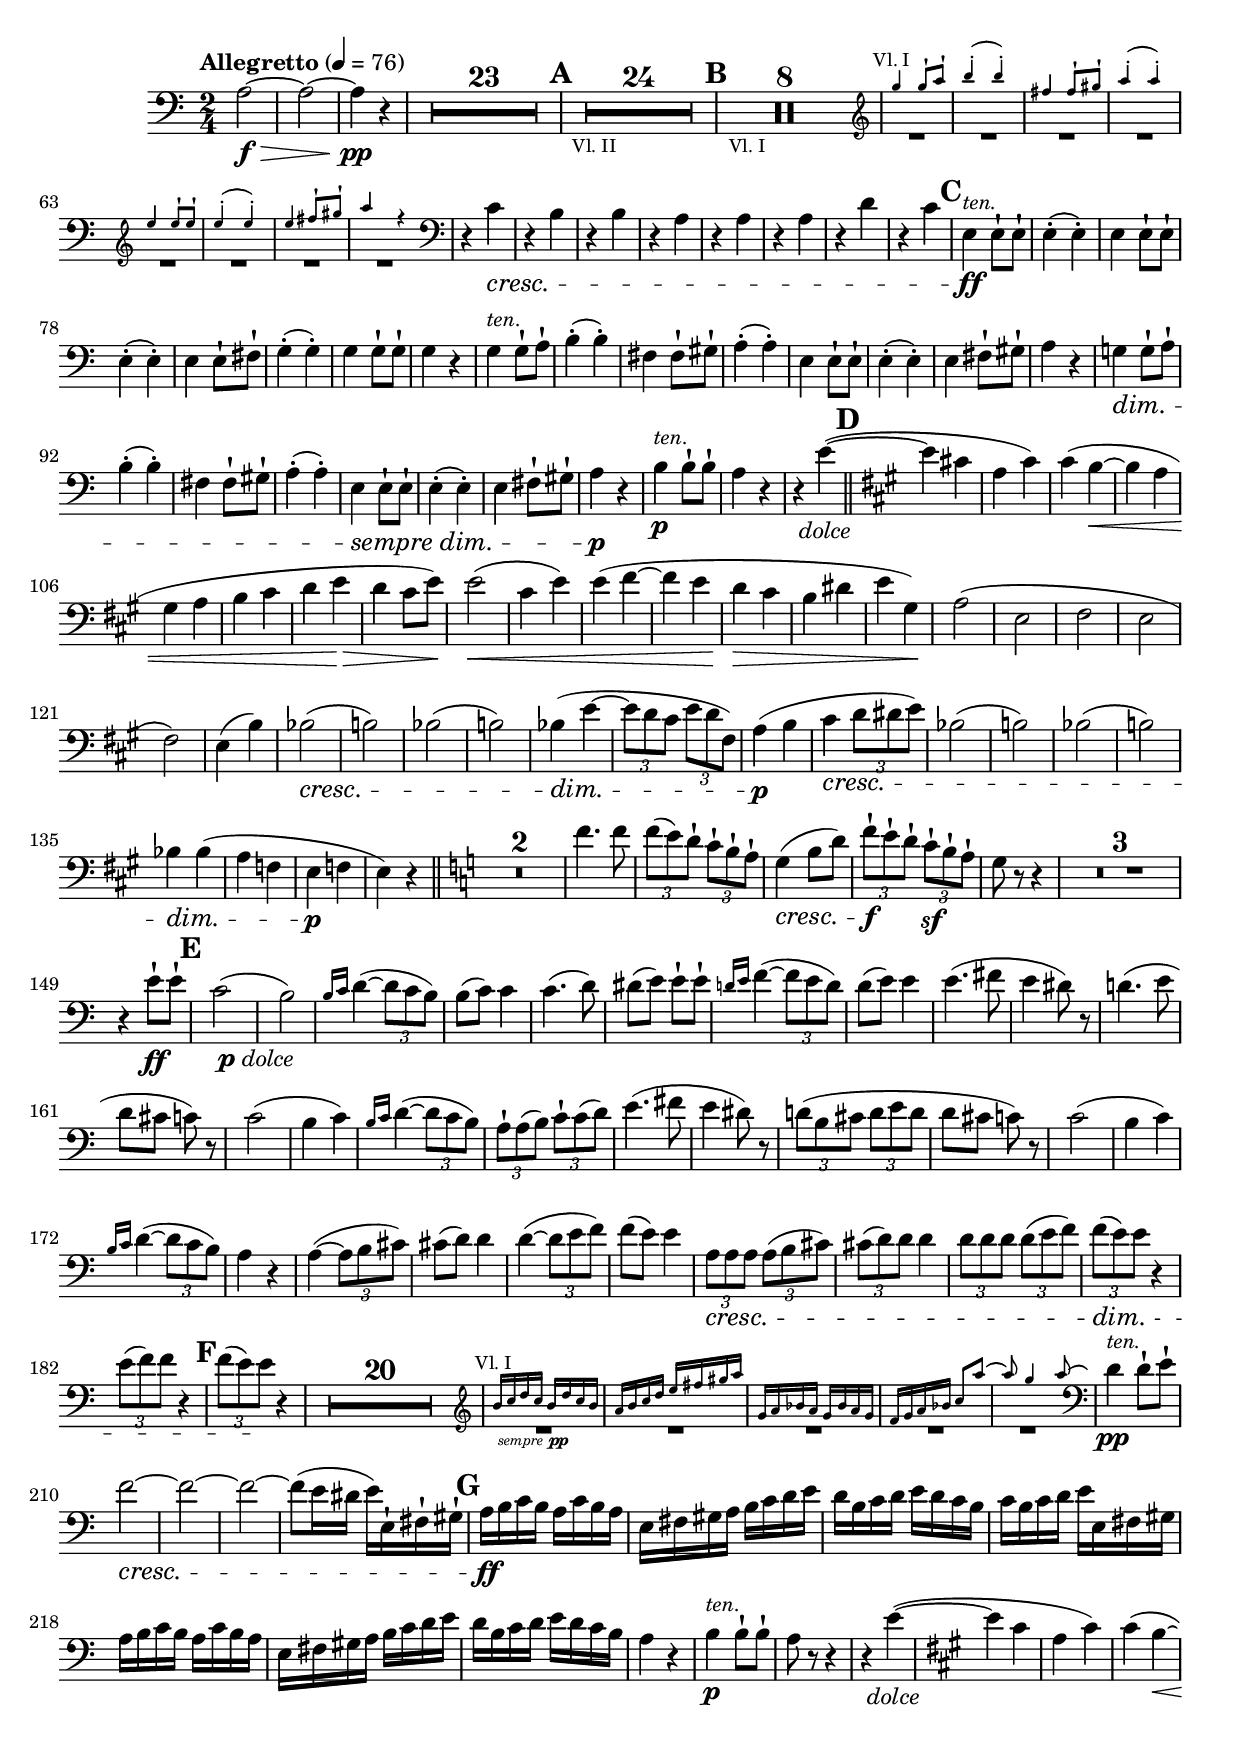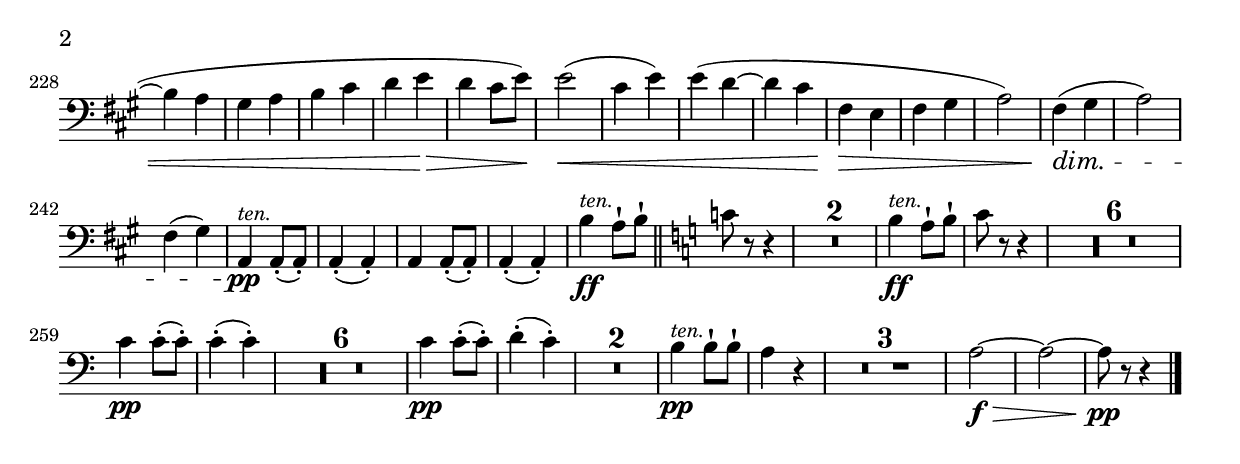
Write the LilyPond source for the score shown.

\version "2.24"

\version "2.24"

\include "../../definitions.ly"
\version "2.24"

\include "../../definitions.ly"

\addQuote "M2Vl1" {
	\relative c''' {
		R2*3 |
		R2*23 |
		R2*24 |
		R2*8 |
		g4 g8-! a8-! |
		b4(-. b4-.) |
		fis4 fis8-! gis-! |
		a4(-. a4-.) |
		e4 e8-! e8-! |
		e4(-. e4-.) |
		e4 fis8-! gis8-! |
		a4 r4 |
		R2*137 |
		b,16 \semprepp c d c b d c b |
		a b c d e fis gis a |
		g, a bes a g bes a g |
		f g a bes c8 a'8~ |
		a8 g4 \tweak control-points #'((4.2 . 3.5) (5 . 4) (5.5 . 4) (6 . 3.5)) ( <> ) a8  |
	}
}

\version "2.24"

\include "../../definitions.ly"
\version "2.24"

\include "../../definitions.ly"

\addQuote "M2Vl1" {
	\relative c''' {
		R2*3 |
		R2*23 |
		R2*24 |
		R2*8 |
		g4 g8-! a8-! |
		b4(-. b4-.) |
		fis4 fis8-! gis-! |
		a4(-. a4-.) |
		e4 e8-! e8-! |
		e4(-. e4-.) |
		e4 fis8-! gis8-! |
		a4 r4 |
		R2*137 |
		b,16 \semprepp c d c b d c b |
		a b c d e fis gis a |
		g, a bes a g bes a g |
		f g a bes c8 a'8~ |
		a8 g4 \tweak control-points #'((4.2 . 3.5) (5 . 4) (5.5 . 4) (6 . 3.5)) ( <> ) a8  |
	}
}


voicebeethovenHxmouvementCxbassonBxmd = \absolute {
	\include "../../parametres.ly"
	\clef bass \time 2/4 \key a \minor \tempo "Allegretto" 4=76
	c'2~ \f\> |
	c'2~ |
	c'4\pp r4 |
	R2*23 |
	\mark\default
	<>_\markup{\center-align \tiny "Vl. II"} R2*24 |
	\mark\default
	<>_\markup{\center-align \tiny "Vl. I"} R2*8 |
	\cueDuringWithClef #"M2Vl1" #UP "treble" {<>^\markup {\center-align \tiny "Vl. I"} R2*8} |
	r4 e'4 \cresc |
	r4 fis'4 |
	r4 d'4 |
	r4 e'4 |
	r4 e'4 |
	r4 e'4 |
	r4 d'4 |
	r4 c'4 |
	\mark\default
	e'4\tenutotext \ff e'8-! e'8-! |
	e'4-.( e'4-.) |
	e'4 e'8-! e'8-! |
	e'4-.( e'4-.) |
	e'4 e'8-! fis'8-! |
	g'4-.( g'4-.) |
	g'4 g'8-! g'8-! |
	g'4 r4 |
	g4\tenutotext g8-! a8-! |
	b4-.( b4-.) |
	fis4 fis8-! gis8-! |
	a4-.( a4-.) |
	e'4 e'8-! e'8-! |
	e'4-.( e'4-.) |
	e'4 fis8-! gis8-! |
	a4 r4 |
	g4 \dim g8-! a8-! |
	b4-.( b4-.) |
	fis4 fis8-! gis8-! |
	a4-.( a4-.) |
	e'4 \sempredim e'8-! e'8-! |
	e'4-.( e'4-.) |
	e4 fis8-! gis8-! |
	a4 \p r4 |
	d'4\tenutotext d'8-! d'8-! |
	c'4 r4 |
	r4 e'4(~ \dolce \section |
	\mark\default \barNumberCheck 102
	\key a \major e'4 cis'!4 |
	a4 cis'4) |
	cis'4( b4~ \< |
	b4 a4 |
	gis4 a4 |
	b4 cis'4 |
	d'4 e'4 \> |
	d'4 cis'8 e'8) |
	e'2( \< |
	cis'4 e'4) |
	e'4( fis'4~ |
	fis'4 e'4 |
	d'4 \> cis'4 |
	b4 dis'4 |
	e'4 gis4) \! |
	a2( |
	gis2 |
	a2 |
	gis2 |
	a2) |
	gis4( b4) |
	bes2( \cresc |
	b2) |
	bes2( |
	b2) |
	bes4( \dim e'4~ |
	\tuplet 3/2 {e'8 d'8 cis'8} \tuplet 3/2 {e'8 d'8 fis8}) |
	a4( \p b4 |
	cis'4 \cresc \tuplet 3/2 {d'8 dis'8 e'8}) |
	bes2( |
	b2) |
	bes2( |
	b2) |
	bes4 \dim e'4( |
	f'4 a4 |
	g4 \p b4 |
	c'4) r4 \section |
	\key a \minor
	R2*2 |
	f'4. f'8 |
	\tuplet 3/2 {f'8( e'8) d'8-!} \tuplet 3/2 {c'8-! b8-! a8-!} |
	g4( \cresc b8 d'8) |
	\tuplet 3/2 {f'8-! \f e'8-! d'8-!} \tuplet 3/2 {c'8-! \sf b8-! a8-!} |
	g8 r8 r4 |
	R2*3 |
	r4 e'8-! \ff e'8-! |
	\mark\default \barNumberCheck 150
	c'2( \pdolce |
	b2) |
	\grace{b16 c'16} d'4(~ \tuplet 3/2 {d'8 c'8 b8}) |
	b8( c'8) c'4 |
	c'4.( d'8) |
	dis'8( e'8) e'8-! e'8-! |
	\grace{d'16 e'16} f'4(~ \tuplet 3/2 {f'8 e'8 d'8}) |
	d'8( e'8) e'4 |
	e'4.( fis'8 |
	e'4 dis'8) r8 |
	d'4.( e'8 |
	d'8 cis'8 c'8) r8 |
	c'2( |
	b4 c'4) |
	\grace{b16 c'} d'4(~ \tuplet 3/2 {d'8 c'8 b8}) |
	\tuplet 3/2 {a8-! a8( b8)} \tuplet 3/2 {c'8-! c'8( d'8)} |
	e'4.( fis'8 |
	e'4 dis'8) r8 |
	% TODO: il faudrait mettre une liaison de phrasé
	\tuplet 3/2 {d'8( b8 cis'8} \tuplet 3/2 {d'8 e'8 d'8} |
	d'8 cis'8 c'8) r8 |
	c'2( |
	b4 c'4) |
	\grace{b16 c'} d'4(~ \tuplet 3/2 {d'8 c'8 b8}) |
	a4 r4 |
	a4(~ \tuplet 3/2 {a8 b8 cis'8}) |
	cis'8( d'8) d'4 |
	d'4(~ \tuplet 3/2 {d'8 e'8 f'8}) |
	f'8( e'8) e'4 |
	\tuplet 3/2 {a8 \cresc a8 a8} \tuplet 3/2 {a8( b8 cis'8)} |
	\tuplet 3/2 {cis'8( d'8) d'8} d'4 |
	\tuplet 3/2 {d'8 d'8 d'8} \tuplet 3/2 {d'8( e'8 f'8)} |
	\tuplet 3/2 {f'8( \dim e'8 ) e'8} r4 |
	\tuplet 3/2 {e'8( f'8) f'8} r4 |
	\mark\default \barNumberCheck 183
	\tuplet 3/2 {f'8( e'8) e'8 \!} r4 |
	R2*20 |
	\cueDuringWithClef #"M2Vl1" #UP "treble" {<>^\markup {\center-align \tiny "Vl. I"} R2*5} |
	d'4\tenutotext \pp d'8-! e'8-! |
	f'2~ \cresc |
	f'2~ |
	f'2~ |
	f'8( e'16 dis'16 e'16) e16-! fis16-! gis16-! |
	\mark\default \barNumberCheck 214
	a16 \ff b16 c'16 b16 a16 c'16 b16 a16 |
	e16 fis16 gis16 a16 b16 c'16 d'16 e'16 |
	d'16 b16 c'16 d'16 e'16 d'16 c'16 b16 |
	c'16 b16 c'16 d'16 e'16 e16 fis16 gis16 |
	a16 b16 c'16 b16 a16 c'16 b16 a16 |
	e16 fis16 gis16 a16 b16 c'16 d'16 e'16 |
	d'16 b16 c'16 d'16 e'16 d'16 c'16 b16 |
	a4 r4 |
	d'4\tenutotext \p d'8-! d'8-! |
	c'8 r8 r4 |
	r4 e'4(~ \dolce |
	\key a \major
	e'4 cis'4 |
	a4 cis'4 ) |
	cis'4( b4~ \< |
	b4 a4 |
	gis4 a4 |
	b4 cis'4 |
	d'4 e'4 \> |
	d'4 cis'8 e'8) |
	e'2( \< |
	cis'4 e'4) |
	e'4( fis'4~ |
	fis'4 e'4 |
	d'4 \> cis'4 |
	d'4 e'4 |
	cis'2) |
	d'4( \dim e'4 |
	cis'2) |
	d'4( e'4) |
	a4\tenutotext \pp a8-.( a8-.) |
	a4-.( a4-.) |
	a4 a8-.( a8-.) |
	a4-.( a4-.) |
	d'4\tenutotext \ff c'8-! d'8-! \section |
	\mark\default \barNumberCheck 248
	\key a \minor e'8 r8 r4 |
	R2*2 |
	d'4\tenutotext \ff c'8-! d'8-! |
	e'8 r8 r4 |
	R2*6 |
	c'4 \pp c'8-.( c'8-.) |
	c'4-.( c'4-.) |
	R2*6 |
	c'4 \pp c'8-.( c'8-.) |
	d'4-.( c'4-.) |
	R2*2 |
	d'4\tenutotext \pp d'8-! d'8-! |
	c'4 r4 |
	R2*3 |
	c'2~ \f\> |
	c'2~ |
	c'8 \pp r8 r4 \fine |
}

\version "2.24"

\include "../../definitions.ly"
\version "2.24"

\include "../../definitions.ly"

\addQuote "M2Vl1" {
	\relative c''' {
		R2*3 |
		R2*23 |
		R2*24 |
		R2*8 |
		g4 g8-! a8-! |
		b4(-. b4-.) |
		fis4 fis8-! gis-! |
		a4(-. a4-.) |
		e4 e8-! e8-! |
		e4(-. e4-.) |
		e4 fis8-! gis8-! |
		a4 r4 |
		R2*137 |
		b,16 \semprepp c d c b d c b |
		a b c d e fis gis a |
		g, a bes a g bes a g |
		f g a bes c8 a'8~ |
		a8 g4 \tweak control-points #'((4.2 . 3.5) (5 . 4) (5.5 . 4) (6 . 3.5)) ( <> ) a8  |
	}
}

\version "2.24"

\include "../../definitions.ly"
\version "2.24"

\include "../../definitions.ly"

\addQuote "M2Vl1" {
	\relative c''' {
		R2*3 |
		R2*23 |
		R2*24 |
		R2*8 |
		g4 g8-! a8-! |
		b4(-. b4-.) |
		fis4 fis8-! gis-! |
		a4(-. a4-.) |
		e4 e8-! e8-! |
		e4(-. e4-.) |
		e4 fis8-! gis8-! |
		a4 r4 |
		R2*137 |
		b,16 \semprepp c d c b d c b |
		a b c d e fis gis a |
		g, a bes a g bes a g |
		f g a bes c8 a'8~ |
		a8 g4 \tweak control-points #'((4.2 . 3.5) (5 . 4) (5.5 . 4) (6 . 3.5)) ( <> ) a8  |
	}
}


voicebeethovenHxmouvementCxbassonBxmd = \absolute {
	\include "../../parametres.ly"
	\clef bass \time 2/4 \key a \minor \tempo "Allegretto" 4=76
	c'2~ \f\> |
	c'2~ |
	c'4\pp r4 |
	R2*23 |
	\mark\default
	<>_\markup{\center-align \tiny "Vl. II"} R2*24 |
	\mark\default
	<>_\markup{\center-align \tiny "Vl. I"} R2*8 |
	\cueDuringWithClef #"M2Vl1" #UP "treble" {<>^\markup {\center-align \tiny "Vl. I"} R2*8} |
	r4 e'4 \cresc |
	r4 fis'4 |
	r4 d'4 |
	r4 e'4 |
	r4 e'4 |
	r4 e'4 |
	r4 d'4 |
	r4 c'4 |
	\mark\default
	e'4\tenutotext \ff e'8-! e'8-! |
	e'4-.( e'4-.) |
	e'4 e'8-! e'8-! |
	e'4-.( e'4-.) |
	e'4 e'8-! fis'8-! |
	g'4-.( g'4-.) |
	g'4 g'8-! g'8-! |
	g'4 r4 |
	g4\tenutotext g8-! a8-! |
	b4-.( b4-.) |
	fis4 fis8-! gis8-! |
	a4-.( a4-.) |
	e'4 e'8-! e'8-! |
	e'4-.( e'4-.) |
	e'4 fis8-! gis8-! |
	a4 r4 |
	g4 \dim g8-! a8-! |
	b4-.( b4-.) |
	fis4 fis8-! gis8-! |
	a4-.( a4-.) |
	e'4 \sempredim e'8-! e'8-! |
	e'4-.( e'4-.) |
	e4 fis8-! gis8-! |
	a4 \p r4 |
	d'4\tenutotext d'8-! d'8-! |
	c'4 r4 |
	r4 e'4(~ \dolce \section |
	\mark\default \barNumberCheck 102
	\key a \major e'4 cis'!4 |
	a4 cis'4) |
	cis'4( b4~ \< |
	b4 a4 |
	gis4 a4 |
	b4 cis'4 |
	d'4 e'4 \> |
	d'4 cis'8 e'8) |
	e'2( \< |
	cis'4 e'4) |
	e'4( fis'4~ |
	fis'4 e'4 |
	d'4 \> cis'4 |
	b4 dis'4 |
	e'4 gis4) \! |
	a2( |
	gis2 |
	a2 |
	gis2 |
	a2) |
	gis4( b4) |
	bes2( \cresc |
	b2) |
	bes2( |
	b2) |
	bes4( \dim e'4~ |
	\tuplet 3/2 {e'8 d'8 cis'8} \tuplet 3/2 {e'8 d'8 fis8}) |
	a4( \p b4 |
	cis'4 \cresc \tuplet 3/2 {d'8 dis'8 e'8}) |
	bes2( |
	b2) |
	bes2( |
	b2) |
	bes4 \dim e'4( |
	f'4 a4 |
	g4 \p b4 |
	c'4) r4 \section |
	\key a \minor
	R2*2 |
	f'4. f'8 |
	\tuplet 3/2 {f'8( e'8) d'8-!} \tuplet 3/2 {c'8-! b8-! a8-!} |
	g4( \cresc b8 d'8) |
	\tuplet 3/2 {f'8-! \f e'8-! d'8-!} \tuplet 3/2 {c'8-! \sf b8-! a8-!} |
	g8 r8 r4 |
	R2*3 |
	r4 e'8-! \ff e'8-! |
	\mark\default \barNumberCheck 150
	c'2( \pdolce |
	b2) |
	\grace{b16 c'16} d'4(~ \tuplet 3/2 {d'8 c'8 b8}) |
	b8( c'8) c'4 |
	c'4.( d'8) |
	dis'8( e'8) e'8-! e'8-! |
	\grace{d'16 e'16} f'4(~ \tuplet 3/2 {f'8 e'8 d'8}) |
	d'8( e'8) e'4 |
	e'4.( fis'8 |
	e'4 dis'8) r8 |
	d'4.( e'8 |
	d'8 cis'8 c'8) r8 |
	c'2( |
	b4 c'4) |
	\grace{b16 c'} d'4(~ \tuplet 3/2 {d'8 c'8 b8}) |
	\tuplet 3/2 {a8-! a8( b8)} \tuplet 3/2 {c'8-! c'8( d'8)} |
	e'4.( fis'8 |
	e'4 dis'8) r8 |
	% TODO: il faudrait mettre une liaison de phrasé
	\tuplet 3/2 {d'8( b8 cis'8} \tuplet 3/2 {d'8 e'8 d'8} |
	d'8 cis'8 c'8) r8 |
	c'2( |
	b4 c'4) |
	\grace{b16 c'} d'4(~ \tuplet 3/2 {d'8 c'8 b8}) |
	a4 r4 |
	a4(~ \tuplet 3/2 {a8 b8 cis'8}) |
	cis'8( d'8) d'4 |
	d'4(~ \tuplet 3/2 {d'8 e'8 f'8}) |
	f'8( e'8) e'4 |
	\tuplet 3/2 {a8 \cresc a8 a8} \tuplet 3/2 {a8( b8 cis'8)} |
	\tuplet 3/2 {cis'8( d'8) d'8} d'4 |
	\tuplet 3/2 {d'8 d'8 d'8} \tuplet 3/2 {d'8( e'8 f'8)} |
	\tuplet 3/2 {f'8( \dim e'8 ) e'8} r4 |
	\tuplet 3/2 {e'8( f'8) f'8} r4 |
	\mark\default \barNumberCheck 183
	\tuplet 3/2 {f'8( e'8) e'8 \!} r4 |
	R2*20 |
	\cueDuringWithClef #"M2Vl1" #UP "treble" {<>^\markup {\center-align \tiny "Vl. I"} R2*5} |
	d'4\tenutotext \pp d'8-! e'8-! |
	f'2~ \cresc |
	f'2~ |
	f'2~ |
	f'8( e'16 dis'16 e'16) e16-! fis16-! gis16-! |
	\mark\default \barNumberCheck 214
	a16 \ff b16 c'16 b16 a16 c'16 b16 a16 |
	e16 fis16 gis16 a16 b16 c'16 d'16 e'16 |
	d'16 b16 c'16 d'16 e'16 d'16 c'16 b16 |
	c'16 b16 c'16 d'16 e'16 e16 fis16 gis16 |
	a16 b16 c'16 b16 a16 c'16 b16 a16 |
	e16 fis16 gis16 a16 b16 c'16 d'16 e'16 |
	d'16 b16 c'16 d'16 e'16 d'16 c'16 b16 |
	a4 r4 |
	d'4\tenutotext \p d'8-! d'8-! |
	c'8 r8 r4 |
	r4 e'4(~ \dolce |
	\key a \major
	e'4 cis'4 |
	a4 cis'4 ) |
	cis'4( b4~ \< |
	b4 a4 |
	gis4 a4 |
	b4 cis'4 |
	d'4 e'4 \> |
	d'4 cis'8 e'8) |
	e'2( \< |
	cis'4 e'4) |
	e'4( fis'4~ |
	fis'4 e'4 |
	d'4 \> cis'4 |
	d'4 e'4 |
	cis'2) |
	d'4( \dim e'4 |
	cis'2) |
	d'4( e'4) |
	a4\tenutotext \pp a8-.( a8-.) |
	a4-.( a4-.) |
	a4 a8-.( a8-.) |
	a4-.( a4-.) |
	d'4\tenutotext \ff c'8-! d'8-! \section |
	\mark\default \barNumberCheck 248
	\key a \minor e'8 r8 r4 |
	R2*2 |
	d'4\tenutotext \ff c'8-! d'8-! |
	e'8 r8 r4 |
	R2*6 |
	c'4 \pp c'8-.( c'8-.) |
	c'4-.( c'4-.) |
	R2*6 |
	c'4 \pp c'8-.( c'8-.) |
	d'4-.( c'4-.) |
	R2*2 |
	d'4\tenutotext \pp d'8-! d'8-! |
	c'4 r4 |
	R2*3 |
	c'2~ \f\> |
	c'2~ |
	c'8 \pp r8 r4 \fine |
}


\addQuote "M2Basson1" {\voicebeethovenHxmouvementCxbassonBxmd}

voicebeethovenHxmouvementCxbassonCxmd = \absolute {
	\include "../../parametres.ly"
	\clef bass \time 2/4 \key a \minor \tempo "Allegretto" 4=76
	a2~ \f\> |
	a2~ |
	a4 \pp r4 |
	R2*23 |
	\mark\default
	<>_\markup{\center-align \tiny "Vl. II"} R2*24 |
	\mark\default
	<>_\markup{\center-align \tiny "Vl. I"} R2*8 |
	\cueDuringWithClef #"M2Vl1" #UP "treble" {<>^\markup {\center-align \tiny "Vl. I"} R2*8} |
	r4 c'4 \cresc |
	r4 b4 |
	r4 b4 |
	r4 a4 |
	r4 a4 |
	r4 a4 |
	r4 b4 |
	r4 a4 |
	\mark\default \barNumberCheck 75
	e4\tenutotext \ff e8-! e8-! |
	e4-.( e4-.) |
	e4 e8-! e8-! |
	e4-.( e4-.) |
	e4 e8-! fis8-! |
	g4-.( g4-.) |
	g4 g8-! g8-! |
	g4 r4 |
	g4\tenutotext g8-! a8-! |
	b4-.( b4-.) |
	fis4 fis8-! gis8-! |
	a4-.( a4-.) |
	e4 e8-! e8-! |
	e4-.( e4-.) |
	e4 fis8-! gis8-! |
	a4 r4 |
	g!4 \dim g8-! a8-! |
	b4-.( b4-.) |
	fis4 fis8-! gis8-! |
	a4-.( a4-.) |
	e4 \sempredim e8-! e8-! |
	e4-.( e4-.) |
	R2*2 |
	b4\tenutotext \p b8-! b8-! |
	a4 r4 |
	r2 \section |
	\mark\default \barNumberCheck 102
	\key a \major
	R2*2 |
	r4 d4(~ \< |
	d4 cis4 |
	b,4 cis4 |
	d4 e4 |
	fis4 gis4 \> |
	b4 a8 cis'8) |
	cis'2( \< |
	a4 cis'4) |
	cis'4( d'4~ |
	d'4 cis'4 |
	b4 \> a4 |
	gis4 fis4 |
	gis4 e4) \! |
	fis2( |
	e2 |
	fis2 |
	e2 |
	fis2) |
	e4( b4) |
	bes2( \cresc |
	b2) |
	bes2( |
	b2) |
	bes4 \dim cis4 |
	d2 |
	cis4( \p e4 |
	a4 \cresc \tuplet 3/2 {b8 bis8 cis'8}) |
	bes2( |
	b2) |
	bes2( |
	b2) |
	bes4 \dim bes4( |
	a4 f4 |
	e4 \p f4 |
	e4) r4 \section |
	\key a \minor
	R2*2
	\cueDuring #"M2Basson1" #UP {<>^\markup {\right-align \tiny "Fag. I"} R2*5} |
	R2*3 |
	r4 e'8-! \ff e'8-! |
	\mark\default \barNumberCheck 150
	R2*33 |
	\mark\default
	R2*21 |
	\cueDuringWithClef #"M2Vl1" #UP "treble" {<>^\markup {\center-align \tiny "Vl. I"} R2*5} |
	d'4\tenutotext \pp d'8-! e'8-! |
	f'2~ \cresc |
	f'2~ |
	f'2~ |
	f'8( e'16 dis'16 e'16) e16-! fis16-! gis16-! |
	\mark\default \barNumberCheck 214
	a16 \ff b16 c'16 b16 a16 c'16 b16 a16 |
	e16 fis16 gis16 a16 b16 c'16 d'16 e'16 |
	d'16 b16 c'16 d'16 e'16 d'16 c'16 b16 |
	c'16 b16 c'16 d'16 e'16 e16 fis16 gis16 |
	a16 b16 c'16 b16 a16 c'16 b16 a16 |
	e16 fis16 gis16 a16 b16 c'16 d'16 e'16 |
	d'16 b16 c'16 d'16 e'16 d'16 c'16 b16 |
	a4 r4 |
	b4\tenutotext \p b8-! b8-! |
	a8 r8 r4 |
	R2 \section |
	\key a \major
	R2*2 |
	r4 d4(~ \< |
	d4 cis4 |
	b,4 cis4 |
	d4 e4 |
	fis4 gis4 \> |
	b4 a8 cis'8) |
	cis'2( \< |
	a4 cis'4) |
	cis'4( d'4~ |
	d'4 cis'4 |
	fis4 \> e4 |
	fis4 gis4 |
	a2) |
	fis4( \dim gis4 |
	a2) |
	fis4( gis4) |
	a,4\tenutotext \pp a,8-.( a,8-.) |
	a,4-.( a,4-.) |
	a,4 a,8-.( a,8-.) |
	a,4-.( a,4-.) |
	b4\tenutotext \ff a8-! b8-! \section |
	\key a \minor c'!8 r8 r4 |
	R2*2 |
	b4\tenutotext \ff a8-! b8-! |
	c'8 r8 r4 |
	R2*6 |
	a4 \pp a8-.( a8-.) |
	g4-.( g4-.) |
	R2*6 |
	a4 \pp a8-.( a8-.) |
	gis4-.( a4-.) |
	R2*2 |
	b4\tenutotext \pp b8-! b8-! |
	a4 r4 |
	R2*3 |
	a2~ \f\> |
	a2~ |
	a8 \pp r8 r4 \fine |
}


\addQuote "M2Basson1" {\voicebeethovenHxmouvementCxbassonBxmd}
\addQuote "M2Basson2" {\voicebeethovenHxmouvementCxbassonCxmd}

voicebeethovenHxmouvementCxbassonDxmd = \absolute {
	\include "../../parametres.ly"
	\clef bass \time 2/4 % \key a \minor \tempo "Allegretto" 4=76
	\quoteDuring "M2Basson2" {s2*58}
	\cueDuringWithClef #"M2Vl1" #UP "treble" {<>^\markup {\center-align \tiny "Vl. I"} R2*8} |
	\quoteDuring "M2Basson2" {s2*6}
	\quoteDuring "M2Basson1" {s2*2}
	\quoteDuring "M2Basson2" {s2*22}
	\quoteDuring "M2Basson1" {s2*2}
	\quoteDuring "M2Basson2" {s2*2}
	\quoteDuring "M2Basson1" {s2*17}
	\quoteDuring "M2Basson2" {s2*9}
	\quoteDuring "M2Basson1" {s2*8}
	\quoteDuring "M2Basson2" {s2*4}
	\quoteDuring "M2Basson1" {s2*65}
	\cueDuringWithClef #"M2Vl1" #UP "treble" {<>^\markup {\center-align \tiny "Vl. I"} R2*5} |
	\quoteDuring "M2Basson1" {s2*13}
	\quoteDuring "M2Basson2" {s2*2}
	\quoteDuring "M2Basson1" {s2*11 | s4}
	\quoteDuring "M2Basson2" {s4 | s2*17}
	\quoteDuring "M2Basson1" {s2*18}
	\quoteDuring "M2Basson2" {s2*8}
	\fine \barNumberCheck 279
}


\score {
	\new Staff \voicebeethovenHxmouvementCxbassonDxmd
	\layout { }
}
